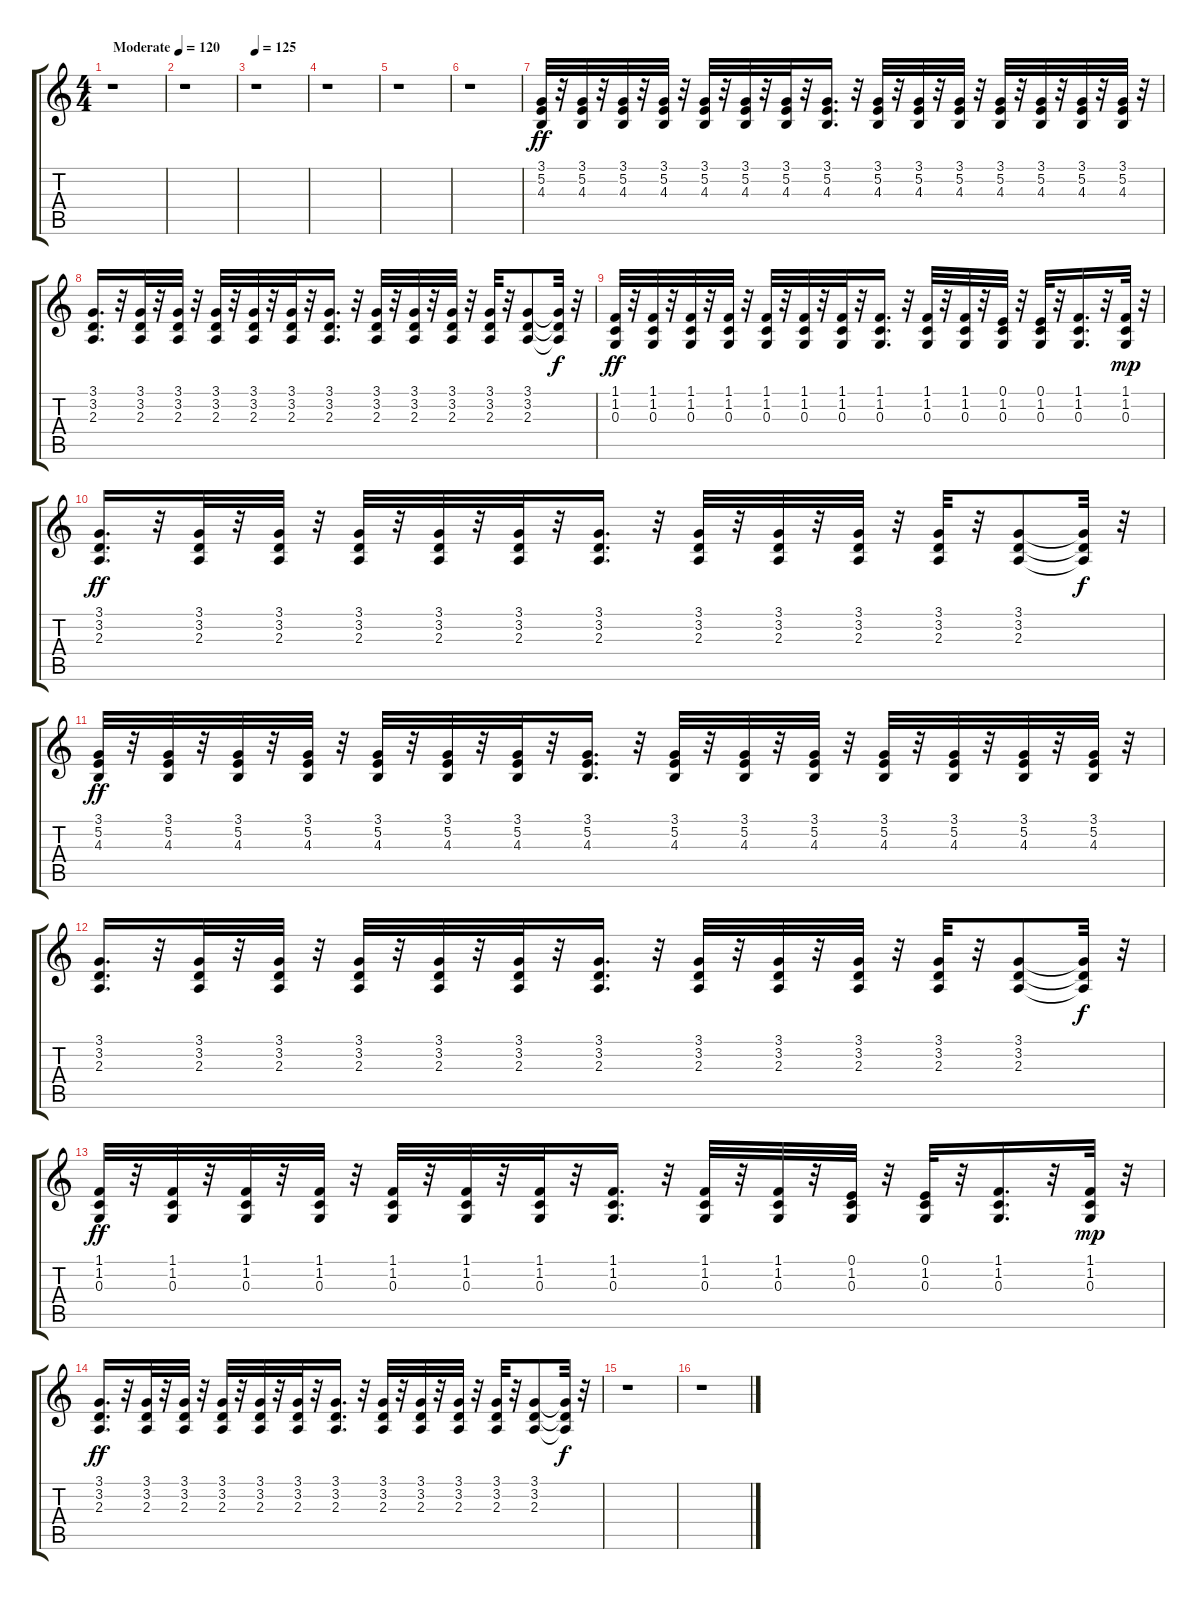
\track "" {instrument electricpiano2}
\staff {score tabs}
\tuning (E4 B3 G3 D3 A2 E2) {hide}
\ts (4 4)
\tempo (120 "Moderate")
\clef g2
\ks c
r.1{dy ff instrument electricpiano2} |
r.1 |
\tempo 125
r.1 |
r.1 |
r.1 |
r.1 |
(3.1 5.2 4.3).32 r.32 (3.1 5.2 4.3).32 r.32 (3.1 5.2 4.3).32 r.32 (3.1 5.2 4.3).32 r.32 (3.1 5.2 4.3).32 r.32 (3.1 5.2 4.3).32 r.32 (3.1 5.2 4.3).32 r.32 (3.1 5.2 4.3).16{d} r.32 (3.1 5.2 4.3).32 r.32 (3.1 5.2 4.3).32 r.32 (3.1 5.2 4.3).32 r.32 (3.1 5.2 4.3).32 r.32 (3.1 5.2 4.3).32 r.32 (3.1 5.2 4.3).32 r.32 (3.1 5.2 4.3).32 r.32 |
(3.1 3.2 2.3).16{d} r.32 (3.1 3.2 2.3).32 r.32 (3.1 3.2 2.3).32 r.32 (3.1 3.2 2.3).32 r.32 (3.1 3.2 2.3).32 r.32 (3.1 3.2 2.3).32 r.32 (3.1 3.2 2.3).16{d} r.32 (3.1 3.2 2.3).32 r.32 (3.1 3.2 2.3).32 r.32 (3.1 3.2 2.3).32 r.32 (3.1 3.2 2.3).32 r.32 (3.1 3.2 2.3).8 (3.1{t} 3.2{t} 2.3{t}).32{dy f} r.32 |
(1.1 1.2 0.3).32{dy ff} r.32 (1.1 1.2 0.3).32 r.32 (1.1 1.2 0.3).32 r.32 (1.1 1.2 0.3).32 r.32 (1.1 1.2 0.3).32 r.32 (1.1 1.2 0.3).32 r.32 (1.1 1.2 0.3).32 r.32 (1.1 1.2 0.3).16{d} r.32 (1.1 1.2 0.3).32 r.32 (1.1 1.2 0.3).32 r.32 (0.1 1.2 0.3).32 r.32 (0.1 1.2 0.3).32 r.32 (1.1 1.2 0.3).16{d} r.32 (1.1 1.2 0.3).32{dy mp} r.32 |
(3.1 3.2 2.3).16{d dy ff} r.32 (3.1 3.2 2.3).32 r.32 (3.1 3.2 2.3).32 r.32 (3.1 3.2 2.3).32 r.32 (3.1 3.2 2.3).32 r.32 (3.1 3.2 2.3).32 r.32 (3.1 3.2 2.3).16{d} r.32 (3.1 3.2 2.3).32 r.32 (3.1 3.2 2.3).32 r.32 (3.1 3.2 2.3).32 r.32 (3.1 3.2 2.3).32 r.32 (3.1 3.2 2.3).8 (3.1{t} 3.2{t} 2.3{t}).32{dy f} r.32 |
(3.1 5.2 4.3).32{dy ff} r.32 (3.1 5.2 4.3).32 r.32 (3.1 5.2 4.3).32 r.32 (3.1 5.2 4.3).32 r.32 (3.1 5.2 4.3).32 r.32 (3.1 5.2 4.3).32 r.32 (3.1 5.2 4.3).32 r.32 (3.1 5.2 4.3).16{d} r.32 (3.1 5.2 4.3).32 r.32 (3.1 5.2 4.3).32 r.32 (3.1 5.2 4.3).32 r.32 (3.1 5.2 4.3).32 r.32 (3.1 5.2 4.3).32 r.32 (3.1 5.2 4.3).32 r.32 (3.1 5.2 4.3).32 r.32 |
(3.1 3.2 2.3).16{d} r.32 (3.1 3.2 2.3).32 r.32 (3.1 3.2 2.3).32 r.32 (3.1 3.2 2.3).32 r.32 (3.1 3.2 2.3).32 r.32 (3.1 3.2 2.3).32 r.32 (3.1 3.2 2.3).16{d} r.32 (3.1 3.2 2.3).32 r.32 (3.1 3.2 2.3).32 r.32 (3.1 3.2 2.3).32 r.32 (3.1 3.2 2.3).32 r.32 (3.1 3.2 2.3).8 (3.1{t} 3.2{t} 2.3{t}).32{dy f} r.32 |
(1.1 1.2 0.3).32{dy ff} r.32 (1.1 1.2 0.3).32 r.32 (1.1 1.2 0.3).32 r.32 (1.1 1.2 0.3).32 r.32 (1.1 1.2 0.3).32 r.32 (1.1 1.2 0.3).32 r.32 (1.1 1.2 0.3).32 r.32 (1.1 1.2 0.3).16{d} r.32 (1.1 1.2 0.3).32 r.32 (1.1 1.2 0.3).32 r.32 (0.1 1.2 0.3).32 r.32 (0.1 1.2 0.3).32 r.32 (1.1 1.2 0.3).16{d} r.32 (1.1 1.2 0.3).32{dy mp} r.32 |
(3.1 3.2 2.3).16{d dy ff} r.32 (3.1 3.2 2.3).32 r.32 (3.1 3.2 2.3).32 r.32 (3.1 3.2 2.3).32 r.32 (3.1 3.2 2.3).32 r.32 (3.1 3.2 2.3).32 r.32 (3.1 3.2 2.3).16{d} r.32 (3.1 3.2 2.3).32 r.32 (3.1 3.2 2.3).32 r.32 (3.1 3.2 2.3).32 r.32 (3.1 3.2 2.3).32 r.32 (3.1 3.2 2.3).8 (3.1{t} 3.2{t} 2.3{t}).32{dy f} r.32 |
r.1 |
r.1
